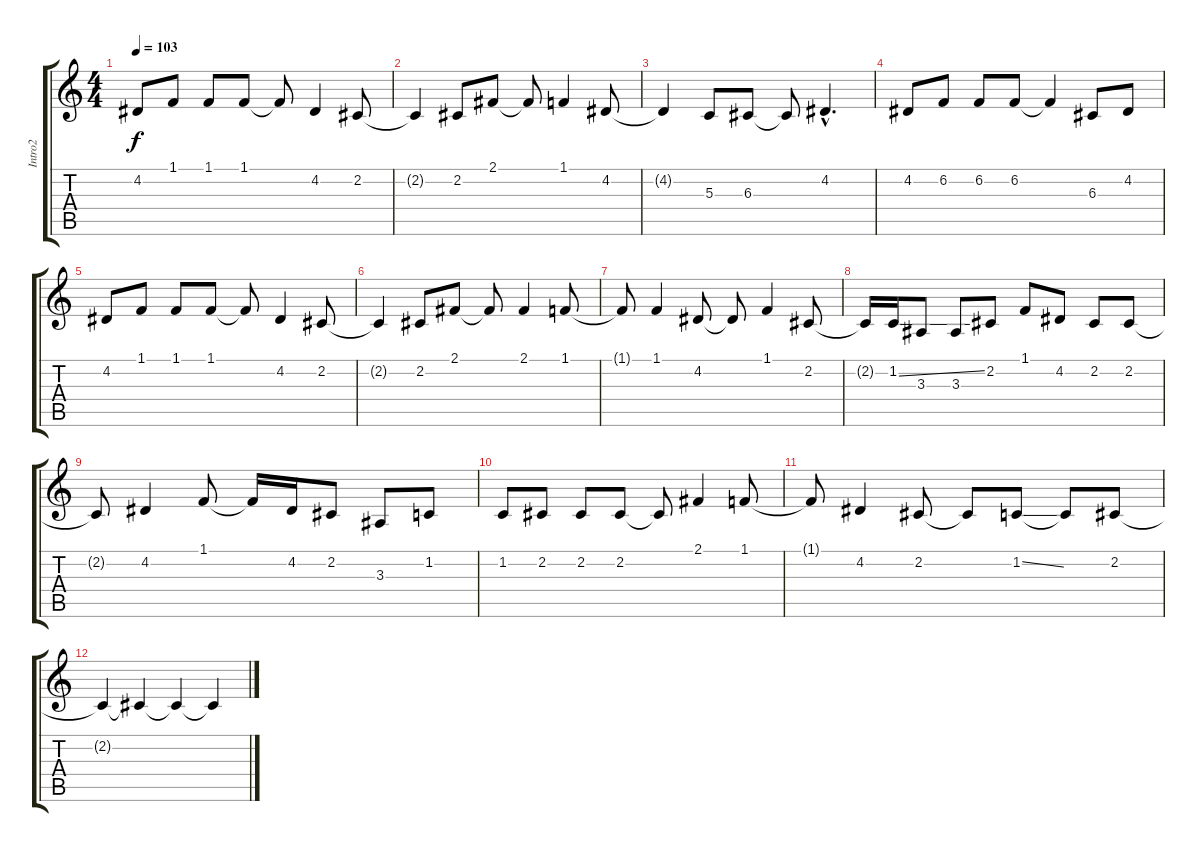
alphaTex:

\track ("Intro2" "Intro2") {instrument sitar}
\staff {score tabs}
\tuning (E4 B3 G3 D3 A2 E2) {hide}
\ts (4 4)
\tempo 103
\clef g2
\ks c
4.2.8{dy f} 1.1.8 1.1.8 1.1.8 1.1{t}.8 4.2.4 2.2.8 |
2.2{t}.4 2.2.8 2.1.8 2.1{t}.8 1.1.4 4.2.8 |
4.2{t}.4 5.3.8 6.3.8 6.3{t}.8 4.2{hac}.4{d} |
4.2.8 6.2.8 6.2.8 6.2.8 6.2{t}.4 6.3.8 4.2.8 |
4.2.8 1.1.8 1.1.8 1.1.8 1.1{t}.8 4.2.4 2.2.8 |
2.2{t}.4 2.2.8 2.1.8 2.1{t}.8 2.1.4 1.1.8 |
1.1{t}.8 1.1.4 4.2.8 4.2{t}.8 1.1.4 2.2.8 |
2.2{t}.16 1.2{ss}.16 3.3.8 3.3.8 2.2.8 1.1.8 4.2.8 2.2.8 2.2.8 |
2.2{t}.8 4.2.4 1.1.8 1.1{t}.16 4.2.16 2.2.8 3.3.8 1.2.8 |
1.2.8 2.2.8 2.2.8 2.2.8 2.2{t}.8 2.1.4 1.1.8 |
1.1{t}.8 4.2.4 2.2.8 2.2{t}.8 1.2{ss}.8 1.2{t}.8 2.2.8 |
2.2{t}.4 2.2{t}.4 2.2{t}.4 2.2{t}.4
